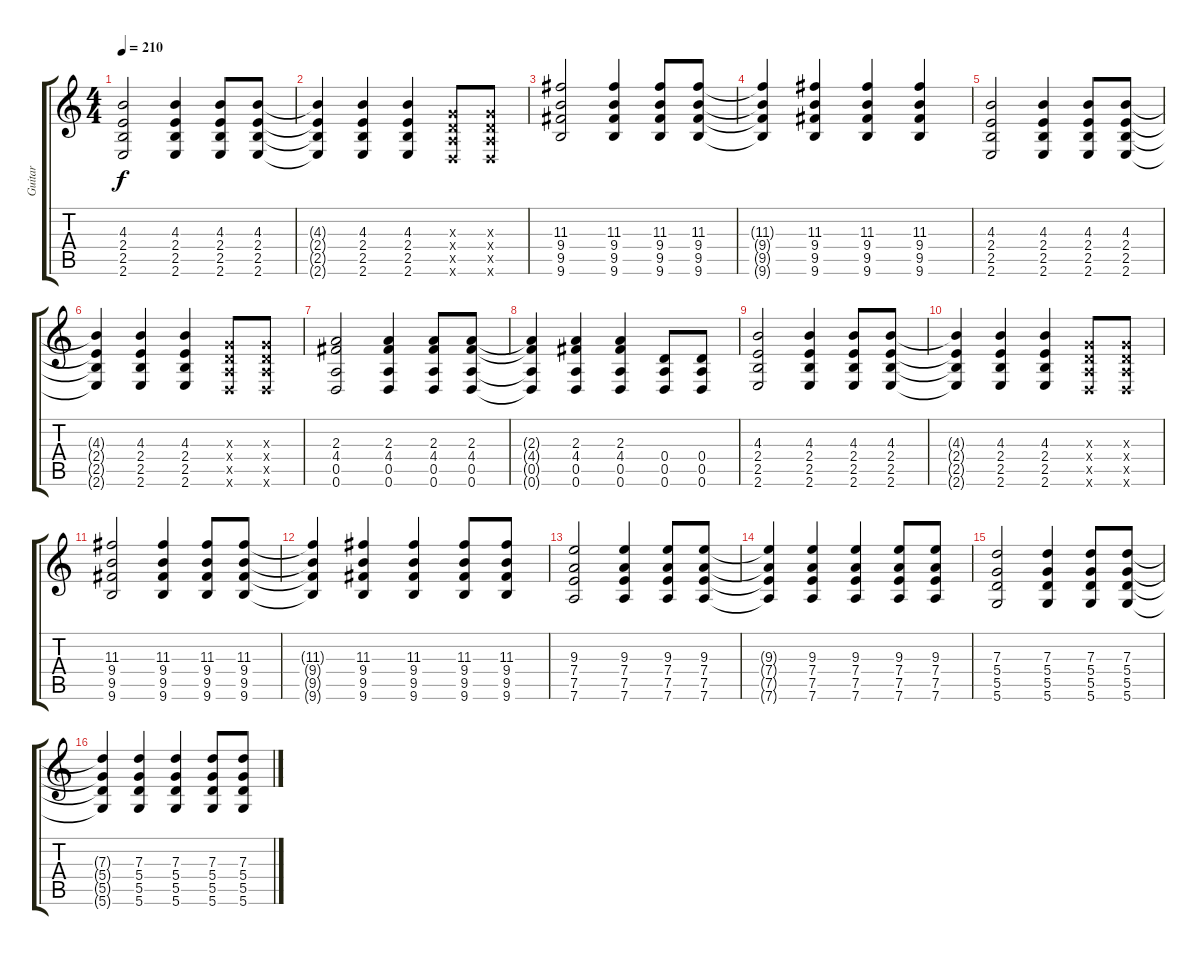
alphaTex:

\track ("Guitar" "Guitar") {instrument distortionguitar}
\staff {score tabs}
\tuning (E4 B3 G3 D3 A2 D2) {hide}
\ts (4 4)
\tempo 210
\clef g2
\ks c
(4.3 2.4 2.5 2.6).2{dy f} (4.3 2.4 2.5 2.6).4 (4.3 2.4 2.5 2.6).8 (4.3 2.4 2.5 2.6).8 |
(4.3{t} 2.4{t} 2.5{t} 2.6{t}).4 (4.3 2.4 2.5 2.6).4 (4.3 2.4 2.5 2.6).4 (0.3{x} 0.4{x} 0.5{x} 0.6{x}).8 (0.3{x} 0.4{x} 0.5{x} 0.6{x}).8 |
(11.3 9.4 9.5 9.6).2 (11.3 9.4 9.5 9.6).4 (11.3 9.4 9.5 9.6).8 (11.3 9.4 9.5 9.6).8 |
(11.3{t} 9.4{t} 9.5{t} 9.6{t}).4 (11.3 9.4 9.5 9.6).4 (11.3 9.4 9.5 9.6).4 (11.3 9.4 9.5 9.6).4 |
(4.3 2.4 2.5 2.6).2 (4.3 2.4 2.5 2.6).4 (4.3 2.4 2.5 2.6).8 (4.3 2.4 2.5 2.6).8 |
(4.3{t} 2.4{t} 2.5{t} 2.6{t}).4 (4.3 2.4 2.5 2.6).4 (4.3 2.4 2.5 2.6).4 (0.3{x} 0.4{x} 0.5{x} 0.6{x}).8 (0.3{x} 0.4{x} 0.5{x} 0.6{x}).8 |
(2.3 4.4 0.5 0.6).2 (2.3 4.4 0.5 0.6).4 (2.3 4.4 0.5 0.6).8 (2.3 4.4 0.5 0.6).8 |
(2.3{t} 4.4{t} 0.5{t} 0.6{t}).4 (2.3 4.4 0.5 0.6).4 (2.3 4.4 0.5 0.6).4 (0.4 0.5 0.6).8 (0.4 0.5 0.6).8 |
(4.3 2.4 2.5 2.6).2 (4.3 2.4 2.5 2.6).4 (4.3 2.4 2.5 2.6).8 (4.3 2.4 2.5 2.6).8 |
(4.3{t} 2.4{t} 2.5{t} 2.6{t}).4 (4.3 2.4 2.5 2.6).4 (4.3 2.4 2.5 2.6).4 (0.3{x} 0.4{x} 0.5{x} 0.6{x}).8 (0.3{x} 0.4{x} 0.5{x} 0.6{x}).8 |
(11.3 9.4 9.5 9.6).2 (11.3 9.4 9.5 9.6).4 (11.3 9.4 9.5 9.6).8 (11.3 9.4 9.5 9.6).8 |
(11.3{t} 9.4{t} 9.5{t} 9.6{t}).4 (11.3 9.4 9.5 9.6).4 (11.3 9.4 9.5 9.6).4 (11.3 9.4 9.5 9.6).8 (11.3 9.4 9.5 9.6).8 |
(9.3 7.4 7.5 7.6).2 (9.3 7.4 7.5 7.6).4 (9.3 7.4 7.5 7.6).8 (9.3 7.4 7.5 7.6).8 |
(9.3{t} 7.4{t} 7.5{t} 7.6{t}).4 (9.3 7.4 7.5 7.6).4 (9.3 7.4 7.5 7.6).4 (9.3 7.4 7.5 7.6).8 (9.3 7.4 7.5 7.6).8 |
(7.3 5.4 5.5 5.6).2 (7.3 5.4 5.5 5.6).4 (7.3 5.4 5.5 5.6).8 (7.3 5.4 5.5 5.6).8 |
(7.3{t} 5.4{t} 5.5{t} 5.6{t}).4 (7.3 5.4 5.5 5.6).4 (7.3 5.4 5.5 5.6).4 (7.3 5.4 5.5 5.6).8 (7.3 5.4 5.5 5.6).8
